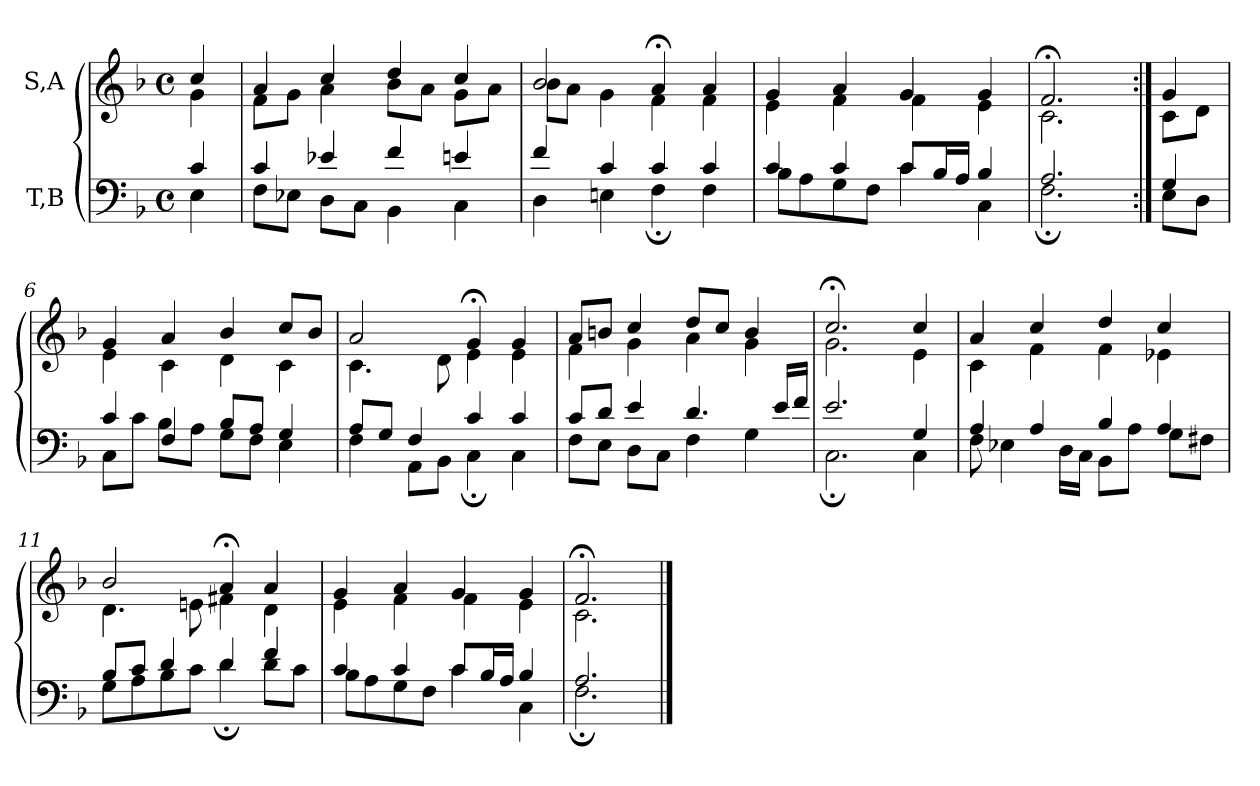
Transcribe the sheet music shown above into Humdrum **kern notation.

**kern	**kern
*part2	*part1
*staff2	*staff1
*I"T,B	*I"S,A
*clefF4	*clefG2
*k[b-]	*k[b-]
*M4/4	*M4/4
*met(c)	*met(c)
=	=
*^	*^
4c	4E	4cc	4g
=1	=1	=1	=1
4c	8FL	4a	8fL
.	8E-XJ	.	8gJ
4e-X	8DL	4cc	4a
.	8CJ	.	.
4f	4BB-	4dd	8b-L
.	.	.	8aJ
4en	4C	4cc	8gL
.	.	.	8aJ
=2	=2	=2	=2
4f	4D	2b-	8b-L
.	.	.	8aJ
4c	4En	.	4g
4c	4F;	4a;<	4f
4c	4F	4a	4f
=3	=3	=3	=3
4c	8B-L	4g	4e
.	8A	.	.
4c	8G	4a	4f
.	8FJ	.	.
8cL	4c	4g	4f
16B-L	.	.	.
16AJJ	.	.	.
4B-	4C	4g	4e
=1068	=1068	=1068	=1068
2.A	2.F;	2.f;<	2.c
=1069:|!	=1069:|!	=1069:|!	=1069:|!
4G	8EL	4g	8cL
.	8DJ	.	8dJ
=6	=6	=6	=6
4c	8CL	4g	4e
.	8cJ	.	.
4F	8B-L	4a	4c
.	8AJ	.	.
8B-L	8GL	4b-	4d
8AJ	8FJ	.	.
4G	4E	8ccL	4c
.	.	8b-J	.
=7	=7	=7	=7
8AL	4F	2a	4.c
8GJ	.	.	.
4F	8AAL	.	.
.	8BB-J	.	8d
4c	4C;	4g;<	4e
4c	4C	4g	4e
=8	=8	=8	=8
8cL	8FL	8aL	4f
8dJ	8EJ	8bnJ	.
4e	8DL	4cc	4g
.	8CJ	.	.
4.d	4F	8ddL	4a
.	.	8ccJ	.
.	4G	4b	4g
16eLL	.	.	.
16fJJ	.	.	.
=9	=9	=9	=9
2.e	2.C;	2.cc;<	2.g
4G	4C	4cc	4e
=10	=10	=10	=10
4A	8F	4a	4c
.	4E-X	.	.
4A	.	4cc	4f
.	16DLL	.	.
.	16CJJ	.	.
4B-	8BB-L	4dd	4f
.	8AJ	.	.
4A	8GL	4cc	4e-X
.	8F#XJ	.	.
=11	=11	=11	=11
8B-L	8GL	2b-	4.d
8cJ	8A	.	.
4d	8B-	.	.
.	8cJ	.	8en
4d	4d;	4a;<	4f#X
4f	8dL	4a	4d
.	8cJ	.	.
=12	=12	=12	=12
4c	8B-L	4g	4e
.	8A	.	.
4c	8G	4a	4f
.	8FJ	.	.
8cL	4c	4g	4f
16B-L	.	.	.
16AJJ	.	.	.
4B-	4C	4g	4e
=13	=13	=13	=13
2.A	2.F;	2.f;<	2.c
*v	*v	*	*
*	*v	*v
==	==
*-	*-
